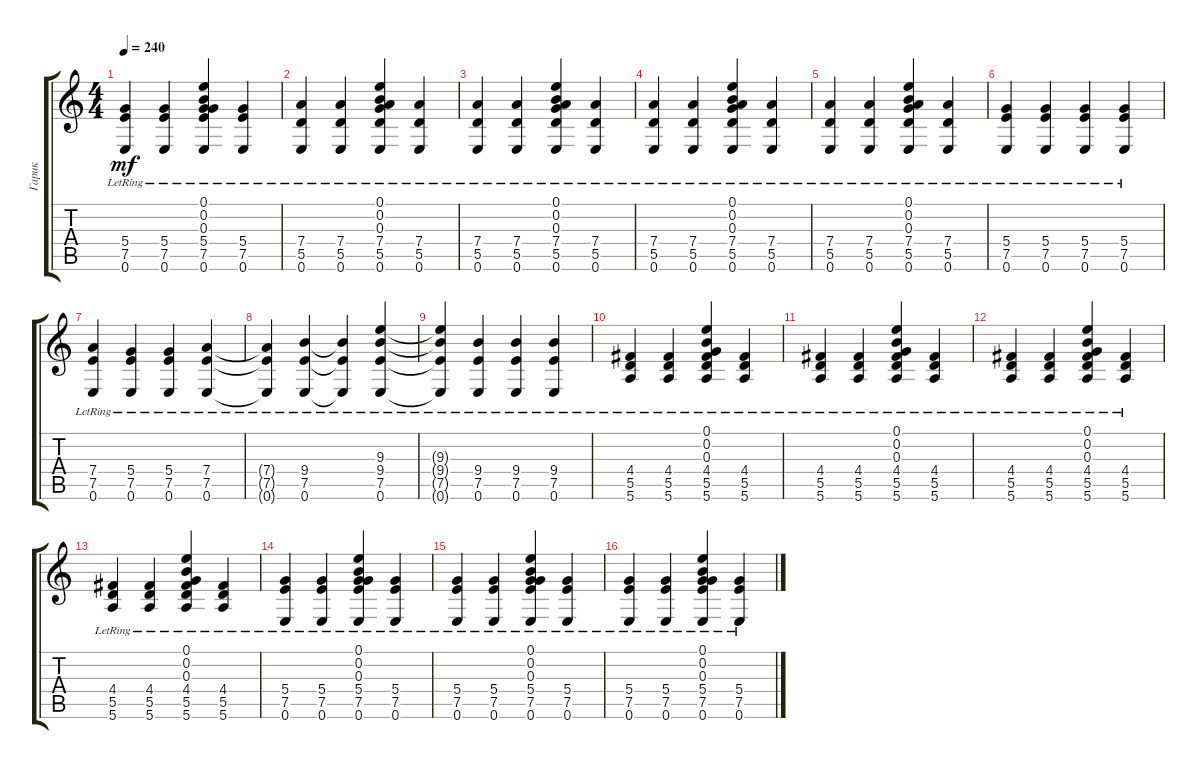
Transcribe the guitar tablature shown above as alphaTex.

\track ("Гарик" "Гарик") {instrument acousticguitarsteel}
\staff {score tabs}
\tuning (E4 B3 G3 D3 A2 E2) {hide}
\ts (4 4)
\tempo 240
\clef g2
\ks c
(5.4{lr} 7.5{lr} 0.6{lr}).4{dy mf} (5.4{lr} 7.5{lr} 0.6{lr}).4 (0.1{lr} 0.2{lr} 0.3{lr} 5.4{lr} 7.5{lr} 0.6{lr}).4 (5.4{lr} 7.5{lr} 0.6{lr}).4 |
(7.4{lr} 5.5{lr} 0.6{lr}).4 (7.4{lr} 5.5{lr} 0.6{lr}).4 (0.1{lr} 0.2{lr} 0.3{lr} 7.4{lr} 5.5{lr} 0.6{lr}).4 (7.4{lr} 5.5{lr} 0.6{lr}).4 |
(7.4{lr} 5.5{lr} 0.6{lr}).4 (7.4{lr} 5.5{lr} 0.6{lr}).4 (0.1{lr} 0.2{lr} 0.3{lr} 7.4{lr} 5.5{lr} 0.6{lr}).4 (7.4{lr} 5.5{lr} 0.6{lr}).4 |
(7.4{lr} 5.5{lr} 0.6{lr}).4 (7.4{lr} 5.5{lr} 0.6{lr}).4 (0.1{lr} 0.2{lr} 0.3{lr} 7.4{lr} 5.5{lr} 0.6{lr}).4 (7.4{lr} 5.5{lr} 0.6{lr}).4 |
(7.4{lr} 5.5{lr} 0.6{lr}).4 (7.4{lr} 5.5{lr} 0.6{lr}).4 (0.1{lr} 0.2{lr} 0.3{lr} 7.4{lr} 5.5{lr} 0.6{lr}).4 (7.4{lr} 5.5{lr} 0.6{lr}).4 |
(5.4{lr} 7.5{lr} 0.6{lr}).4 (5.4{lr} 7.5{lr} 0.6{lr}).4 (5.4{lr} 7.5{lr} 0.6{lr}).4 (5.4{lr} 7.5{lr} 0.6{lr}).4 |
(7.4{lr} 7.5{lr} 0.6{lr}).4 (5.4{lr} 7.5{lr} 0.6{lr}).4 (5.4{lr} 7.5{lr} 0.6{lr}).4 (7.4{lr} 7.5{lr} 0.6{lr}).4 |
(7.4{lr t} 7.5{lr t} 0.6{lr t}).4 (9.4{lr} 7.5{lr} 0.6{lr}).4 (9.4{lr t} 7.5{lr t} 0.6{lr t}).4 (9.3{lr} 9.4{lr} 7.5{lr} 0.6{lr}).4 |
(9.3{lr t} 9.4{lr t} 7.5{lr t} 0.6{lr t}).4 (9.4{lr} 7.5{lr} 0.6{lr}).4 (9.4{lr} 7.5{lr} 0.6{lr}).4 (9.4{lr} 7.5{lr} 0.6{lr}).4 |
(4.4{lr} 5.5{lr} 5.6{lr}).4 (4.4{lr} 5.5{lr} 5.6{lr}).4 (0.1{lr} 0.2{lr} 0.3{lr} 4.4{lr} 5.5{lr} 5.6{lr}).4 (4.4{lr} 5.5{lr} 5.6{lr}).4 |
(4.4{lr} 5.5{lr} 5.6{lr}).4 (4.4{lr} 5.5{lr} 5.6{lr}).4 (0.1{lr} 0.2{lr} 0.3{lr} 4.4{lr} 5.5{lr} 5.6{lr}).4 (4.4{lr} 5.5{lr} 5.6{lr}).4 |
(4.4{lr} 5.5{lr} 5.6{lr}).4 (4.4{lr} 5.5{lr} 5.6{lr}).4 (0.1{lr} 0.2{lr} 0.3{lr} 4.4{lr} 5.5{lr} 5.6{lr}).4 (4.4{lr} 5.5{lr} 5.6{lr}).4 |
(4.4{lr} 5.5{lr} 5.6{lr}).4 (4.4{lr} 5.5{lr} 5.6{lr}).4 (0.1{lr} 0.2{lr} 0.3{lr} 4.4{lr} 5.5{lr} 5.6{lr}).4 (4.4{lr} 5.5{lr} 5.6{lr}).4 |
(5.4{lr} 7.5{lr} 0.6{lr}).4 (5.4{lr} 7.5{lr} 0.6{lr}).4 (0.1{lr} 0.2{lr} 0.3{lr} 5.4{lr} 7.5{lr} 0.6{lr}).4 (5.4{lr} 7.5{lr} 0.6{lr}).4 |
(5.4{lr} 7.5{lr} 0.6{lr}).4 (5.4{lr} 7.5{lr} 0.6{lr}).4 (0.1{lr} 0.2{lr} 0.3{lr} 5.4{lr} 7.5{lr} 0.6{lr}).4 (5.4{lr} 7.5{lr} 0.6{lr}).4 |
(5.4{lr} 7.5{lr} 0.6{lr}).4 (5.4{lr} 7.5{lr} 0.6{lr}).4 (0.1{lr} 0.2{lr} 0.3{lr} 5.4{lr} 7.5{lr} 0.6{lr}).4 (5.4{lr} 7.5{lr} 0.6{lr}).4
